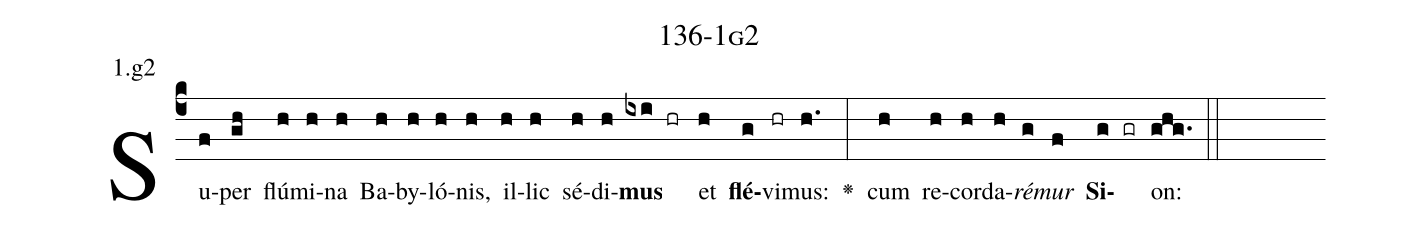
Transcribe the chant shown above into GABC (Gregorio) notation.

name: 136-1g2;
annotation: 1.g2;
%%
(c4)Su(f)per(gh) flú(h)mi(h)na(h) Ba(h)by(h)ló(h)nis,(h) il(h)lic(h) sé(h)di(h)<b>mus</b>(ixi hr) et(h) <b>flé</b>(g)vi(hr)mus:(h.) <v>\greheightstar</v>(:) cum(h) re(h)cor(h)da(h)<i>ré</i>(g)<i>mur</i>(f) <b>Si</b>(g gr)on:(ghg.) (::)


%E(h) u(h) o(g) u(f) a(g) e.(ghg.) (::)
